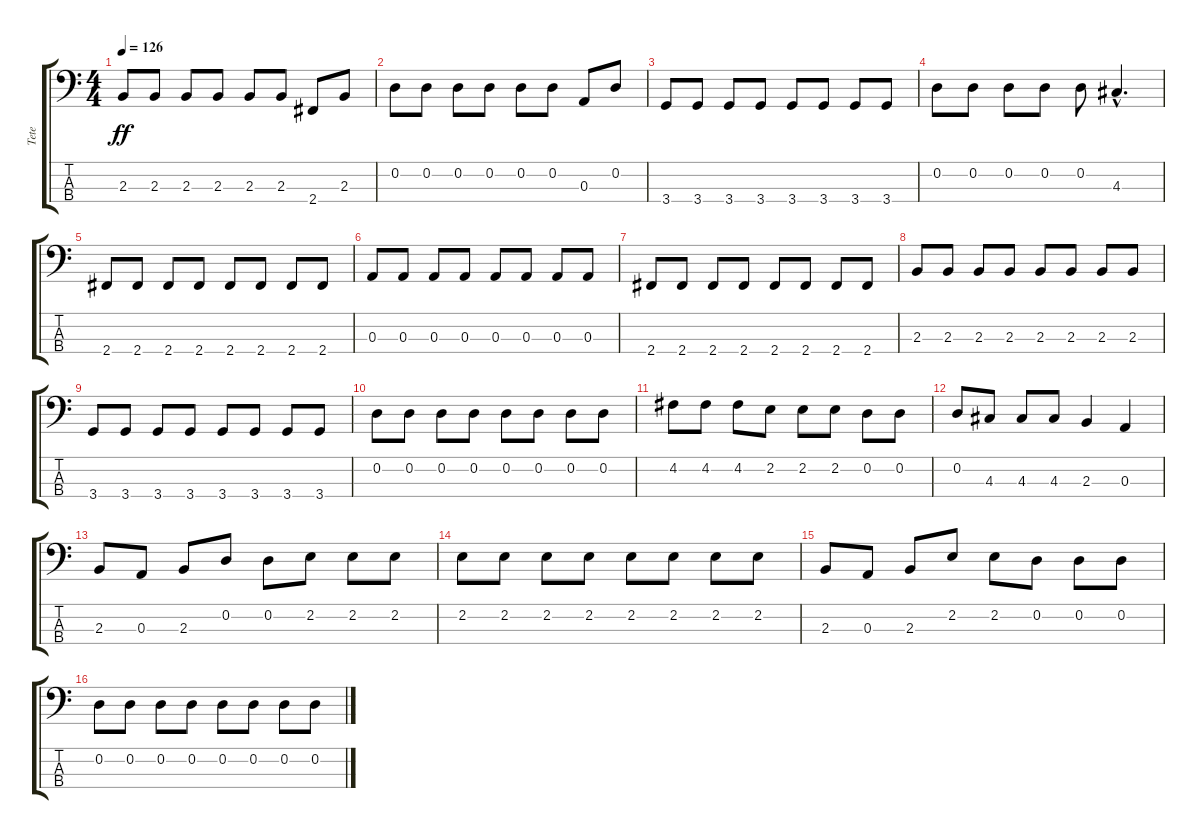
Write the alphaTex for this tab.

\track ("Tete" "Tete") {instrument slapbass2}
\staff {score tabs}
\tuning (G2 D2 A1 E1) {hide}
\ts (4 4)
\tempo 126
\clef f4
\ks c
2.3.8{dy ff} 2.3.8 2.3.8 2.3.8 2.3.8 2.3.8 2.4.8 2.3.8 |
0.2.8 0.2.8 0.2.8 0.2.8 0.2.8 0.2.8 0.3.8 0.2.8 |
3.4.8 3.4.8 3.4.8 3.4.8 3.4.8 3.4.8 3.4.8 3.4.8 |
0.2.8 0.2.8 0.2.8 0.2.8 0.2.8 4.3{hac}.4{d} |
2.4.8 2.4.8 2.4.8 2.4.8 2.4.8 2.4.8 2.4.8 2.4.8 |
0.3.8 0.3.8 0.3.8 0.3.8 0.3.8 0.3.8 0.3.8 0.3.8 |
2.4.8 2.4.8 2.4.8 2.4.8 2.4.8 2.4.8 2.4.8 2.4.8 |
2.3.8 2.3.8 2.3.8 2.3.8 2.3.8 2.3.8 2.3.8 2.3.8 |
3.4.8 3.4.8 3.4.8 3.4.8 3.4.8 3.4.8 3.4.8 3.4.8 |
0.2.8 0.2.8 0.2.8 0.2.8 0.2.8 0.2.8 0.2.8 0.2.8 |
4.2.8 4.2.8 4.2.8 2.2.8 2.2.8 2.2.8 0.2.8 0.2.8 |
0.2.8 4.3.8 4.3.8 4.3.8 2.3.4 0.3.4 |
2.3.8 0.3.8 2.3.8 0.2.8 0.2.8 2.2.8 2.2.8 2.2.8 |
2.2.8 2.2.8 2.2.8 2.2.8 2.2.8 2.2.8 2.2.8 2.2.8 |
2.3.8 0.3.8 2.3.8 2.2.8 2.2.8 0.2.8 0.2.8 0.2.8 |
0.2.8 0.2.8 0.2.8 0.2.8 0.2.8 0.2.8 0.2.8 0.2.8
